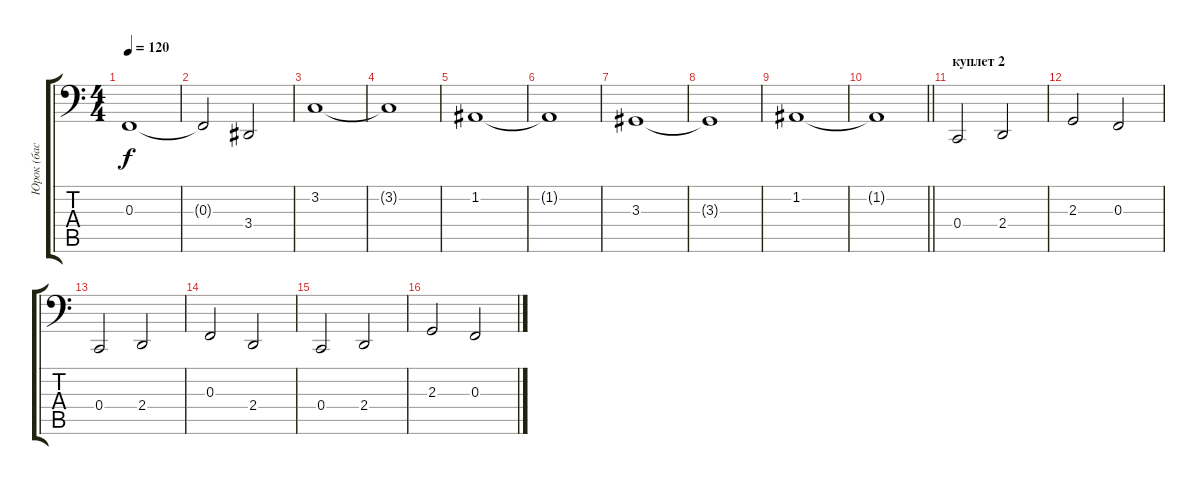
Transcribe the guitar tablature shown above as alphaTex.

\track ("Юрок (бас струнные)" "Юрок (бас ") {instrument stringensemble1}
\staff {score tabs}
\tuning (D3 A2 F2 C2 G1 C1) {hide}
\ts (4 4)
\tempo 120
\clef f4
\ks c
0.3.1{dy f} |
0.3{t}.2 3.4.2 |
3.2.1 |
3.2{t}.1 |
1.2.1 |
1.2{t}.1 |
3.3.1 |
3.3{t}.1 |
1.2.1 |
\barLineRight lightlight
1.2{t}.1 |
\section ("" "куплет 2")
0.4.2 2.4.2 |
2.3.2 0.3.2 |
0.4.2 2.4.2 |
0.3.2 2.4.2 |
0.4.2 2.4.2 |
2.3.2 0.3.2
